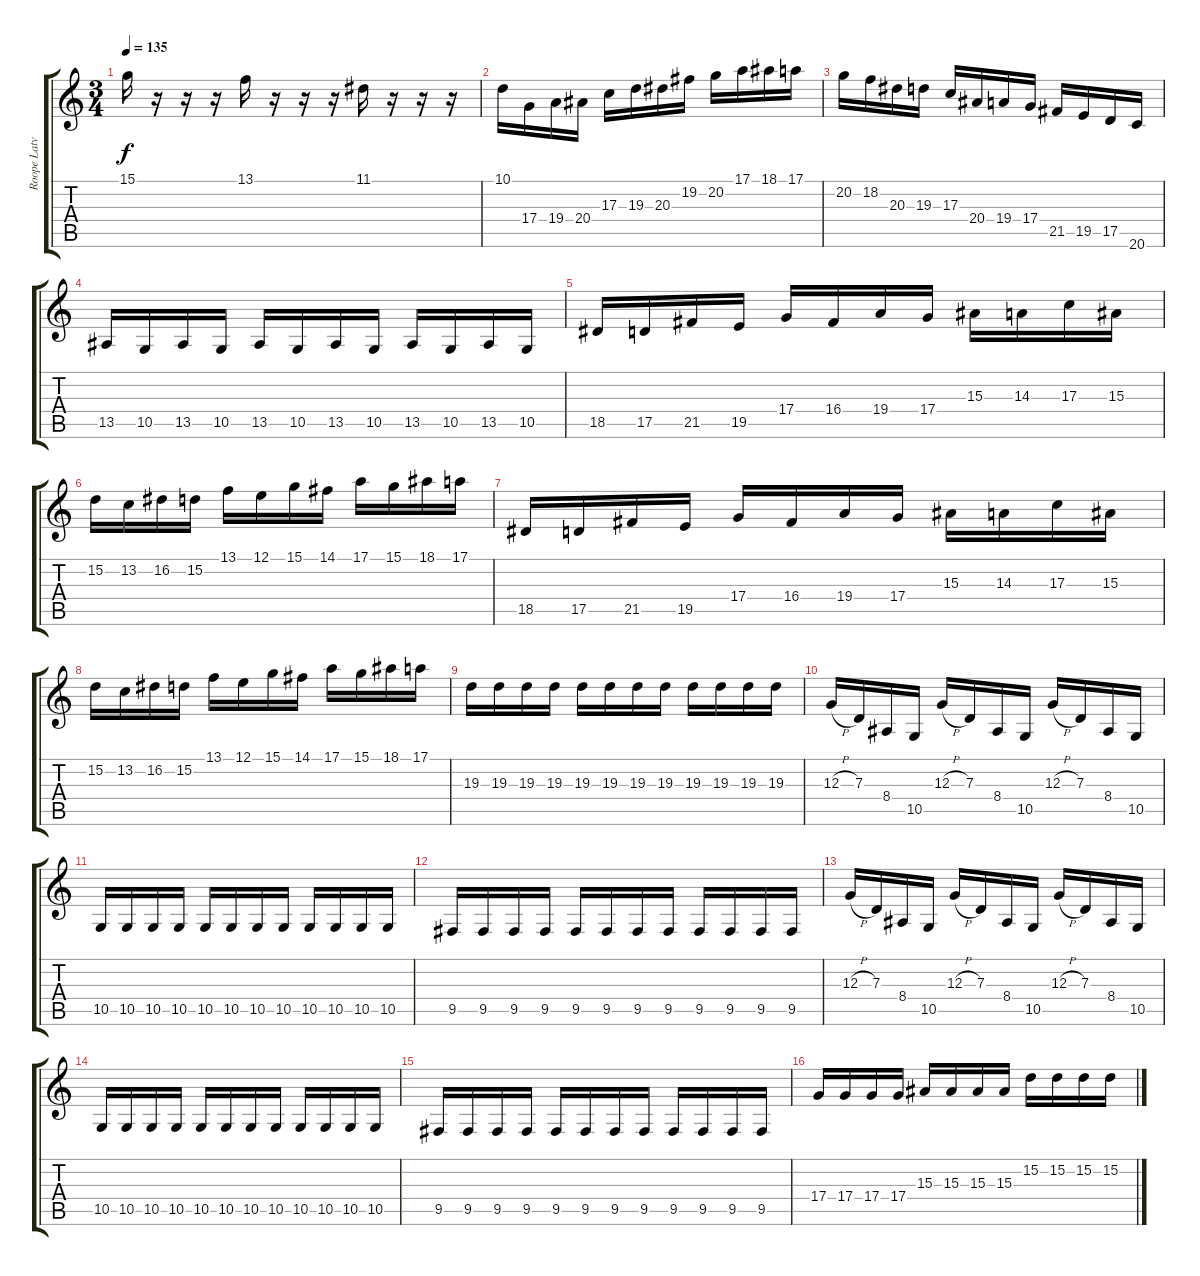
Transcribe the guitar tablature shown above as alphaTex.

\track ("Roope Latvala" "Roope Latv") {instrument violin}
\staff {score tabs}
\tuning (E4 B3 G3 D3 A2 E2) {hide}
\ts (3 4)
\tempo 135
\clef g2
\ks c
15.1.16{dy f} r.16 r.16 r.16 13.1.16 r.16 r.16 r.16 11.1.16 r.16 r.16 r.16 |
10.1.16 17.4.16 19.4.16 20.4.16 17.3.16 19.3.16 20.3.16 19.2.16 20.2.16 17.1.16 18.1.16 17.1.16 |
20.2.16 18.2.16 20.3.16 19.3.16 17.3.16 20.4.16 19.4.16 17.4.16 21.5.16 19.5.16 17.5.16 20.6.16 |
13.5.16 10.5.16 13.5.16 10.5.16 13.5.16 10.5.16 13.5.16 10.5.16 13.5.16 10.5.16 13.5.16 10.5.16 |
18.5.16 17.5.16 21.5.16 19.5.16 17.4.16 16.4.16 19.4.16 17.4.16 15.3.16 14.3.16 17.3.16 15.3.16 |
15.2.16 13.2.16 16.2.16 15.2.16 13.1.16 12.1.16 15.1.16 14.1.16 17.1.16 15.1.16 18.1.16 17.1.16 |
18.5.16 17.5.16 21.5.16 19.5.16 17.4.16 16.4.16 19.4.16 17.4.16 15.3.16 14.3.16 17.3.16 15.3.16 |
15.2.16 13.2.16 16.2.16 15.2.16 13.1.16 12.1.16 15.1.16 14.1.16 17.1.16 15.1.16 18.1.16 17.1.16 |
19.3.16 19.3.16 19.3.16 19.3.16 19.3.16 19.3.16 19.3.16 19.3.16 19.3.16 19.3.16 19.3.16 19.3.16 |
12.3{h}.16 7.3.16 8.4.16 10.5.16 12.3{h}.16 7.3.16 8.4.16 10.5.16 12.3{h}.16 7.3.16 8.4.16 10.5.16 |
10.5.16 10.5.16 10.5.16 10.5.16 10.5.16 10.5.16 10.5.16 10.5.16 10.5.16 10.5.16 10.5.16 10.5.16 |
9.5.16 9.5.16 9.5.16 9.5.16 9.5.16 9.5.16 9.5.16 9.5.16 9.5.16 9.5.16 9.5.16 9.5.16 |
12.3{h}.16 7.3.16 8.4.16 10.5.16 12.3{h}.16 7.3.16 8.4.16 10.5.16 12.3{h}.16 7.3.16 8.4.16 10.5.16 |
10.5.16 10.5.16 10.5.16 10.5.16 10.5.16 10.5.16 10.5.16 10.5.16 10.5.16 10.5.16 10.5.16 10.5.16 |
9.5.16 9.5.16 9.5.16 9.5.16 9.5.16 9.5.16 9.5.16 9.5.16 9.5.16 9.5.16 9.5.16 9.5.16 |
17.4.16 17.4.16 17.4.16 17.4.16 15.3.16 15.3.16 15.3.16 15.3.16 15.2.16 15.2.16 15.2.16 15.2.16
